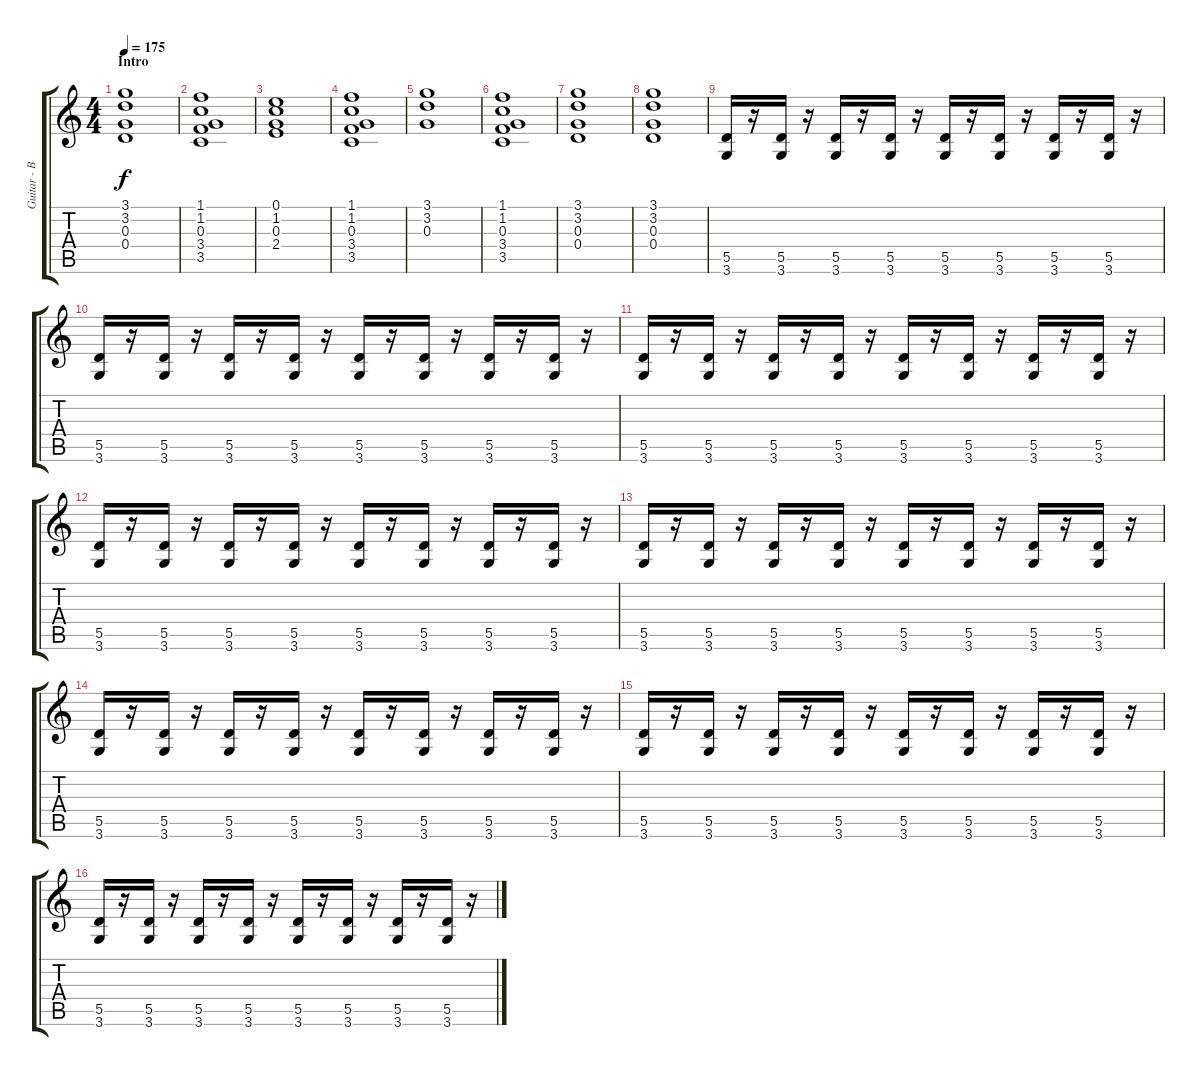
\track ("Guitar - Blackmore" "Guitar - B") {instrument distortionguitar}
\staff {score tabs}
\tuning (E4 B3 G3 D3 A2 E2) {hide}
\ts (4 4)
\section ("" "Intro")
\tempo 175
\clef g2
\ks c
(3.1 3.2 0.3 0.4).1{dy f volume 13 instrument distortionguitar} |
(1.1 1.2 0.3 3.4 3.5).1 |
(0.1 1.2 0.3 2.4).1 |
(1.1 1.2 0.3 3.4 3.5).1 |
(3.1 3.2 0.3).1 |
(1.1 1.2 0.3 3.4 3.5).1 |
(3.1 3.2 0.3 0.4).1 |
(3.1 3.2 0.3 0.4).1 |
(5.5 3.6).16{volume 11} r.16 (5.5 3.6).16 r.16 (5.5 3.6).16 r.16 (5.5 3.6).16 r.16 (5.5 3.6).16 r.16 (5.5 3.6).16 r.16 (5.5 3.6).16 r.16 (5.5 3.6).16 r.16 |
(5.5 3.6).16 r.16 (5.5 3.6).16 r.16 (5.5 3.6).16 r.16 (5.5 3.6).16 r.16 (5.5 3.6).16 r.16 (5.5 3.6).16 r.16 (5.5 3.6).16 r.16 (5.5 3.6).16 r.16 |
(5.5 3.6).16 r.16 (5.5 3.6).16 r.16 (5.5 3.6).16 r.16 (5.5 3.6).16 r.16 (5.5 3.6).16 r.16 (5.5 3.6).16 r.16 (5.5 3.6).16 r.16 (5.5 3.6).16 r.16 |
(5.5 3.6).16 r.16 (5.5 3.6).16 r.16 (5.5 3.6).16 r.16 (5.5 3.6).16 r.16 (5.5 3.6).16 r.16 (5.5 3.6).16 r.16 (5.5 3.6).16 r.16 (5.5 3.6).16 r.16 |
(5.5 3.6).16 r.16 (5.5 3.6).16 r.16 (5.5 3.6).16 r.16 (5.5 3.6).16 r.16 (5.5 3.6).16 r.16 (5.5 3.6).16 r.16 (5.5 3.6).16 r.16 (5.5 3.6).16 r.16 |
(5.5 3.6).16 r.16 (5.5 3.6).16 r.16 (5.5 3.6).16 r.16 (5.5 3.6).16 r.16 (5.5 3.6).16 r.16 (5.5 3.6).16 r.16 (5.5 3.6).16 r.16 (5.5 3.6).16 r.16 |
(5.5 3.6).16 r.16 (5.5 3.6).16 r.16 (5.5 3.6).16 r.16 (5.5 3.6).16 r.16 (5.5 3.6).16 r.16 (5.5 3.6).16 r.16 (5.5 3.6).16 r.16 (5.5 3.6).16 r.16 |
(5.5 3.6).16 r.16 (5.5 3.6).16 r.16 (5.5 3.6).16 r.16 (5.5 3.6).16 r.16 (5.5 3.6).16 r.16 (5.5 3.6).16 r.16 (5.5 3.6).16 r.16 (5.5 3.6).16 r.16
